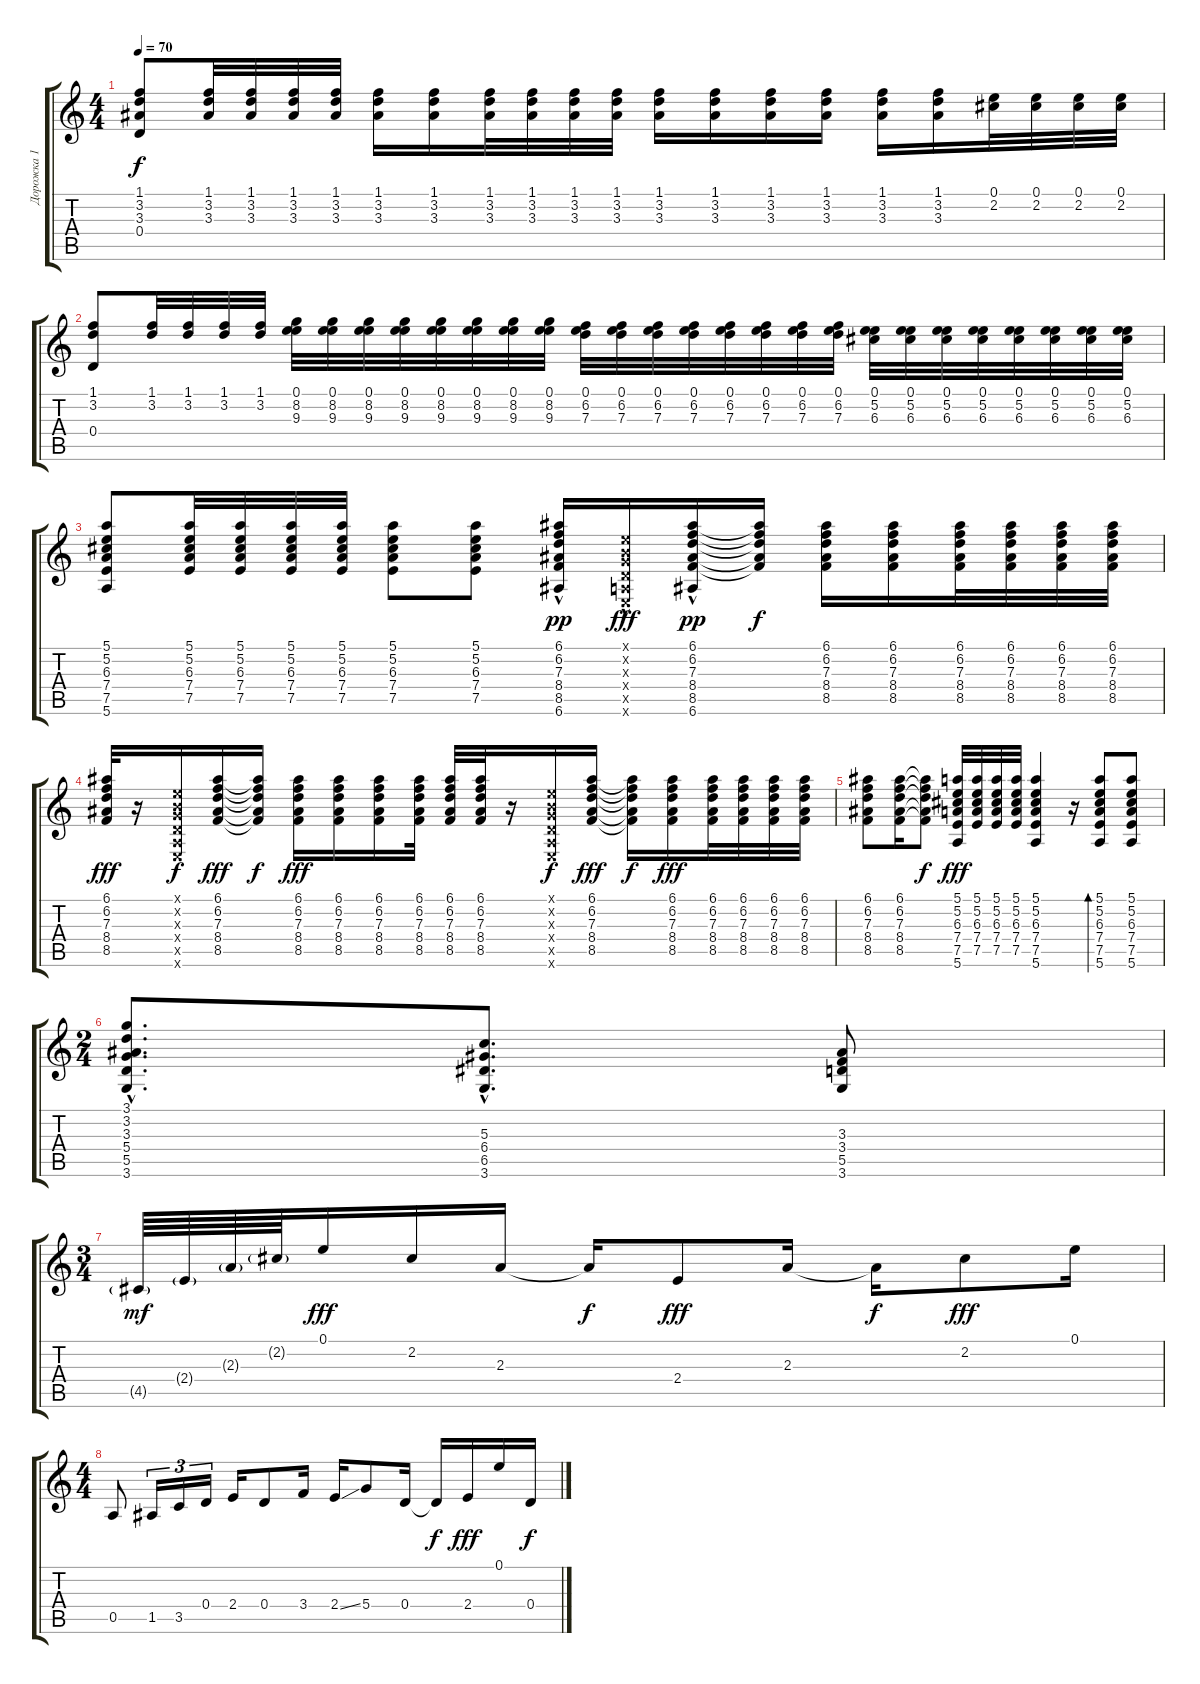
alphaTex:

\track ("Дорожка 1" "Дорожка 1") {instrument acousticguitarnylon}
\staff {score tabs}
\tuning (E4 B3 G3 D3 A2 E2) {hide}
\ts (4 4)
\tempo 70
\clef g2
\ks c
(1.1{t} 3.2{t} 3.3{t} 0.4{t}).8{dy f} (1.1 3.2 3.3).32 (1.1 3.2 3.3).32 (1.1 3.2 3.3).32 (1.1 3.2 3.3).32 (1.1 3.2 3.3).16 (1.1 3.2 3.3).16 (1.1 3.2 3.3).32 (1.1 3.2 3.3).32 (1.1 3.2 3.3).32 (1.1 3.2 3.3).32 (1.1 3.2 3.3).16 (1.1 3.2 3.3).16 (1.1 3.2 3.3).16 (1.1 3.2 3.3).16 (1.1 3.2 3.3).16 (1.1 3.2 3.3).16 (0.1 2.2).32 (0.1 2.2).32 (0.1 2.2).32 (0.1 2.2).32 |
(1.1 3.2 0.4).8 (1.1 3.2).32 (1.1 3.2).32 (1.1 3.2).32 (1.1 3.2).32 (0.1 8.2 9.3).32 (0.1 8.2 9.3).32 (0.1 8.2 9.3).32 (0.1 8.2 9.3).32 (0.1 8.2 9.3).32 (0.1 8.2 9.3).32 (0.1 8.2 9.3).32 (0.1 8.2 9.3).32 (0.1 6.2 7.3).32 (0.1 6.2 7.3).32 (0.1 6.2 7.3).32 (0.1 6.2 7.3).32 (0.1 6.2 7.3).32 (0.1 6.2 7.3).32 (0.1 6.2 7.3).32 (0.1 6.2 7.3).32 (0.1 5.2 6.3).32 (0.1 5.2 6.3).32 (0.1 5.2 6.3).32 (0.1 5.2 6.3).32 (0.1 5.2 6.3).32 (0.1 5.2 6.3).32 (0.1 5.2 6.3).32 (0.1 5.2 6.3).32 |
(5.1 5.2 6.3 7.4 7.5 5.6).8 (5.1 5.2 6.3 7.4 7.5).32 (5.1 5.2 6.3 7.4 7.5).32 (5.1 5.2 6.3 7.4 7.5).32 (5.1 5.2 6.3 7.4 7.5).32 (5.1 5.2 6.3 7.4 7.5).8 (5.1 5.2 6.3 7.4 7.5).8 (6.1{hac} 6.2 7.3 8.4 8.5 6.6{hac}).16{dy pp} (0.1{hac x} 0.2{x} 0.3{x} 0.4{x} 0.5{x} 0.6{hac x}).16{dy fff} (6.1{hac} 6.2 7.3 8.4 8.5 6.6{hac}).16{dy pp} (6.1{t} 6.2{t} 7.3{t} 8.4{t} 8.5{t}).16{dy f} (6.1 6.2 7.3 8.4 8.5).16 (6.1 6.2 7.3 8.4 8.5).16 (6.1 6.2 7.3 8.4 8.5).32 (6.1 6.2 7.3 8.4 8.5).32 (6.1 6.2 7.3 8.4 8.5).32 (6.1 6.2 7.3 8.4 8.5).32 |
(6.1 6.2 7.3 8.4 8.5).32{dy fff} r.16 (0.1{x} 0.2{x} 0.3{x} 0.4{x} 0.5{x} 0.6{x}).16{dy f} (6.1 6.2 7.3 8.4 8.5).16{dy fff} (6.1{t} 6.2{t} 7.3{t} 8.4{t} 8.5{t}).16{dy f} (6.1 6.2 7.3 8.4 8.5).16{dy fff} (6.1 6.2 7.3 8.4 8.5).16 (6.1 6.2 7.3 8.4 8.5).16 (6.1 6.2 7.3 8.4 8.5).32 (6.1 6.2 7.3 8.4 8.5).32 (6.1 6.2 7.3 8.4 8.5).32 r.16 (0.1{x} 0.2{x} 0.3{x} 0.4{x} 0.5{x} 0.6{x}).16{dy f} (6.1 6.2 7.3 8.4 8.5).16{dy fff} (6.1{t} 6.2{t} 7.3{t} 8.4{t} 8.5{t}).16{dy f} (6.1 6.2 7.3 8.4 8.5).16{dy fff} (6.1 6.2 7.3 8.4 8.5).32 (6.1 6.2 7.3 8.4 8.5).32 (6.1 6.2 7.3 8.4 8.5).32 (6.1 6.2 7.3 8.4 8.5).32 |
(6.1 6.2 7.3 8.4 8.5).8 (6.1 6.2 7.3 8.4 8.5).16 (6.1{t} 6.2{t} 7.3{t} 8.4{t} 8.5{t}).8{dy f} (5.1 5.2 6.3 7.4 7.5 5.6).32{dy fff} (5.1 5.2 6.3 7.4 7.5).32 (5.1 5.2 6.3 7.4 7.5).32 (5.1 5.2 6.3 7.4 7.5).32 (5.1 5.2 6.3 7.4 7.5 5.6).4 r.16 (5.1 5.2 6.3 7.4 7.5 5.6).8{bd 480} (5.1 5.2 6.3 7.4 7.5 5.6).8 |
\ts (2 4)
(3.1{hac} 3.2{hac} 3.3{hac} 5.4{hac} 5.5{hac} 3.6{hac}).8{d} (5.3{hac} 6.4{hac} 6.5{hac} 3.6{hac}).8{d} (3.3 3.4 5.5 3.6).8 |
\ts (3 4)
4.5{g}.64{dy mf} 2.4{g}.64 2.3{g}.64 2.2{g}.64 0.1.16{dy fff} 2.2.16 2.3.16 2.3{t}.16{dy f} 2.4.8{dy fff} 2.3.16 2.3{t}.16{dy f} 2.2.8{dy fff} 0.1.16 |
\ts (4 4)
0.5.8 1.5.16{tu (3 2)} 3.5.16{tu (3 2)} 0.4.16{tu (3 2)} 2.4.16 0.4.8 3.4.16 2.4{ss}.16 5.4.8 0.4.16 0.4{t}.16{dy f} 2.4.16{dy fff} 0.1.16 0.4.16{dy f}
